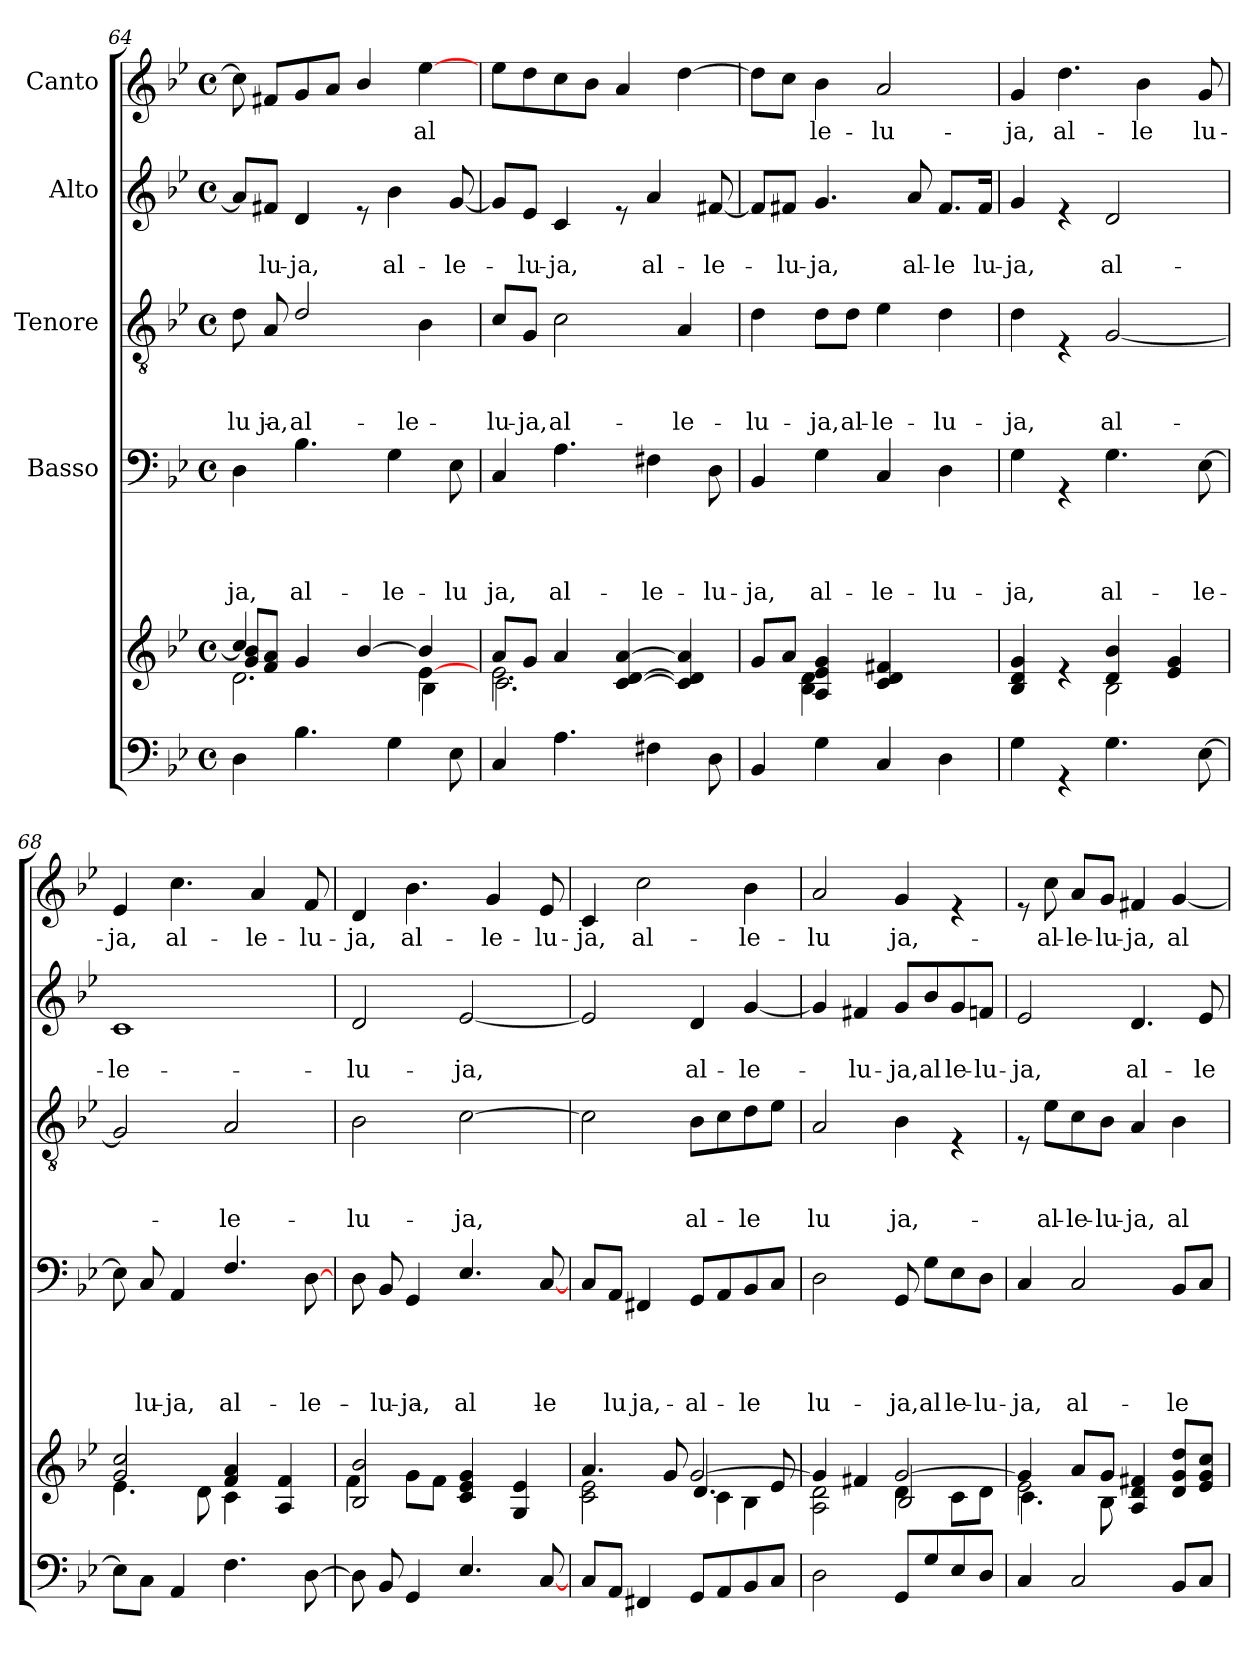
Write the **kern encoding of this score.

**kern	**kern	**kern	**text	**text	**text	**text	**kern	**text	**text	**text	**kern	**text	**text	**kern	**text
*part6	*part5	*part4	*part4	*part4	*part4	*part4	*part3	*part3	*part3	*part3	*part2	*part2	*part2	*part1	*part1
*staff6	*staff5	*staff4	*staff4	*staff4	*staff4	*staff4	*staff3	*staff3	*staff3	*staff3	*staff2	*staff2	*staff2	*staff1	*staff1
*	*	*I"Basso	*	*	*	*	*I"Tenore	*	*	*	*I"Alto	*	*	*I"Canto	*
!!LO:LB:g=z
*clefF4	*clefG2	*clefF4	*	*	*	*	*clefGv2	*	*	*	*clefG2	*	*	*clefG2	*
*k[b-e-]	*k[b-e-]	*k[b-e-]	*	*	*	*	*k[b-e-]	*	*	*	*k[b-e-]	*	*	*k[b-e-]	*
*B-:	*B-:	*B-:	*	*	*	*	*B-:	*	*	*	*B-:	*	*	*B-:	*
*M4/4	*M4/4	*M4/4	*	*	*	*	*M4/4	*	*	*	*M4/4	*	*	*M4/4	*
*met(c)	*met(c)	*met(c)	*	*	*	*	*met(c)	*	*	*	*met(c)	*	*	*met(c)	*
=64	=64	=64	=64	=64	=64	=64	=64	=64	=64	=64	=64	=64	=64	=64	=64
*	*^	*	*	*	*	*	*	*	*	*	*	*	*	*	*
*	*	*^	*	*	*	*	*	*	*	*	*	*	*	*	*	*
*	*	*	*^	*	*	*	*	*	*	*	*	*	*	*	*	*	*
!	!	!	!	!	!	!	!	!	!LO:LY:b	!	!	!	!LO:LY:b	!	!	!	!	!
*	*	*	*	*	*	*	*	*	*	*^	*	*	*	*	*	*	*^	*
4D\	4cc/]	8g/ 8b-/L	2.d\	2.ryy	4D\	.	.	.	-ja,	8d\	8ryy	.	.	-lu-	8a/L]	.	.	8cc\]	8ryy	.
!	!	!	!	!	!	!	!	!	!	!	!	!	!	!LO:LY:b	!	!	!LO:LY:b	!	!	!
.	.	8f/ 8a/J	.	.	.	.	.	.	.	8ryy	8A/	.	.	-ja,	8f#X/J	.	-lu-	4.ryy	8f#X/L	.
!	!	!	!	!	!	!	!	!	!LO:LY:b	!	!	!	!	!LO:LY:b	!	!	!LO:LY:b	!	!	!
4.B-\	4g/	2.ryy	.	.	4.B-\	.	.	.	al-	2d/	2ryy	.	.	-al-	4d/	.	-ja,	.	8g/	.
.	.	.	.	.	.	.	.	.	.	.	.	.	.	.	.	.	.	.	8a/J	.
.	[<4b-/	.	.	.	.	.	.	.	.	.	.	.	.	.	8re	.	.	4b-/	4ryy	.
!	!	!	!	!	!	!	!	!	!LO:LY:b	!	!	!	!	!	!	!	!LO:LY:b	!	!	!
4G\	.	.	.	.	4G\	.	.	.	-le-	.	.	.	.	.	4b-\	.	al-	.	.	.
!	!	!	!	!	!	!	!	!	!	!	!	!	!	!LO:LY:b	!	!	!	!	!	!LO:LY:b
.	4b-/]	.	[>4e-\	4B-\	.	.	.	.	.	4ryy	4B-\	.	.	le-	.	.	.	4ryy	[>4ee-\	-al-
!	!	!	!	!	!	!	!	!	!LO:LY:b	!	!	!	!	!	!	!	!LO:LY:b	!	!	!
8E-\	.	.	.	.	8E-\	.	.	.	-lu	.	.	.	.	.	[<8g/	.	-le-	.	.	.
*	*	*	*v	*v	*	*	*	*	*	*v	*v	*	*	*	*	*	*	*v	*v	*
=65	=65	=65	=65	=65	=65	=65	=65	=65	=65	=65	=65	=65	=65	=65	=65	=65	=65
!	!	!	!	!	!	!	!	!LO:LY:b	!	!	!	!LO:LY:b	!	!	!	!	!
4C/	8a/L	2.e-\	2.c\	4C/	.	.	.	ja,	8c/L	.	.	-lu-	8g/L]	.	.	8ee-\L	.
!	!	!	!	!	!	!	!	!	!	!	!	!LO:LY:b	!	!	!LO:LY:b	!	!
.	8g/J	.	.	.	.	.	.	.	8G/J	.	.	-ja,	8e-/J	.	-lu-	8dd\	.
!	!	!	!	!	!	!	!	!LO:LY:b	!	!	!	!LO:LY:b	!	!	!LO:LY:b	!	!
4.A\	4a/	.	.	4.A\	.	.	.	al-	2c\	.	.	al-	4c/	.	-ja,	8cc\	.
.	.	.	.	.	.	.	.	.	.	.	.	.	.	.	.	8b-\J	.
.	[<4c/ [<4d/ [<4a/	.	.	.	.	.	.	.	.	.	.	.	8re	.	.	4a/	.
!	!	!	!	!	!	!	!	!LO:LY:b	!	!	!	!	!	!	!LO:LY:b	!	!
4F#X\	.	.	.	4F#X\	.	.	.	-le-	.	.	.	.	4a/	.	al-	.	.
!	!	!	!	!	!	!	!	!	!	!	!	!LO:LY:b	!	!	!	!	!
.	4c/] 4d/] 4a/]	4ryy	4ryy	.	.	.	.	.	4A/	.	.	-le-	.	.	.	[>4dd\	.
!	!	!	!	!	!	!	!	!LO:LY:b	!	!	!	!	!	!	!LO:LY:b	!	!
8D\	.	.	.	8D\	.	.	.	-lu-	.	.	.	.	[<8f#X/	.	-le-	.	.
*	*	*v	*v	*	*	*	*	*	*	*	*	*	*	*	*	*	*
=66	=66	=66	=66	=66	=66	=66	=66	=66	=66	=66	=66	=66	=66	=66	=66	=66
!	!	!	!	!	!	!	!LO:LY:b	!	!	!	!LO:LY:b	!	!	!	!	!
4BB-/	8g/L	4ryy	4BB-/	.	.	.	-ja,	4d\	.	.	-lu-	8f#/L]	.	.	8dd\L]	.
!	!	!	!	!	!	!	!	!	!	!	!	!	!	!LO:LY:b	!	!
.	8a/J	.	.	.	.	.	.	.	.	.	.	8f#X/J	.	-lu-	8cc\J	.
!	!	!	!	!	!	!	!LO:LY:b	!	!	!	!LO:LY:b	!	!	!LO:LY:b	!	!LO:LY:b
4G\	4A/ 4e-/ 4g/	4B-\ 4d\	4G\	.	.	.	al-	8d\L	.	.	-ja,	4.g/	.	-ja,	4b-\	-le-
!	!	!	!	!	!	!	!	!	!	!	!LO:LY:b	!	!	!	!	!
.	.	.	.	.	.	.	.	8d\J	.	.	al-	.	.	.	.	.
!	!	!	!	!	!	!	!LO:LY:b	!	!	!	!LO:LY:b	!	!	!	!	!LO:LY:b
4C/	4c/ 4d/ 4f#X/	4ryy	4C/	.	.	.	-le-	4e-\	.	.	-le-	.	.	.	2a/	-lu-
!	!	!	!	!	!	!	!	!	!	!	!	!	!	!LO:LY:b	!	!
.	.	.	.	.	.	.	.	.	.	.	.	8a/	.	al-	.	.
!	!	!	!	!	!	!	!LO:LY:b	!	!	!	!LO:LY:b	!	!	!LO:LY:b	!	!
4D\	4ryy	4ryy	4D\	.	.	.	-lu-	4d\	.	.	-lu-	8.f#/L	.	-le	.	.
!	!	!	!	!	!	!	!	!	!	!	!	!	!	!LO:LY:b	!	!
.	.	.	.	.	.	.	.	.	.	.	.	16f#/Jk	.	lu-	.	.
=67	=67	=67	=67	=67	=67	=67	=67	=67	=67	=67	=67	=67	=67	=67	=67	=67
!	!	!	!	!	!	!	!LO:LY:b	!	!	!	!LO:LY:b	!	!	!LO:LY:b	!	!LO:LY:b
4G\	4B-/ 4d/ 4g/	2ryy	4G\	.	.	.	-ja,	4d\	.	.	-ja,	4g/	.	-ja,	4g/	-ja,
!	!	!	!	!	!	!	!	!	!	!	!	!	!	!	!	!LO:LY:b
4rGG	4re	.	4rGG	.	.	.	.	4rE	.	.	.	4re	.	.	4.dd\	al-
!	!	!	!	!	!	!	!LO:LY:b	!	!	!	!LO:LY:b	!	!	!LO:LY:b	!	!
4.G\	4d/ 4b-/	2B-\	4.G\	.	.	.	al-	[<2G/	.	.	al-	2d/	.	al-	.	.
!	!	!	!	!	!	!	!	!	!	!	!	!	!	!	!	!LO:LY:b
.	.	.	.	.	.	.	.	.	.	.	.	.	.	.	4b-\	-le
.	4e-/ 4g/	.	.	.	.	.	.	.	.	.	.	.	.	.	.	.
!	!	!	!	!	!	!	!LO:LY:b	!	!	!	!	!	!	!	!	!LO:LY:b
[>8E-\	.	.	[>8E-\	.	.	.	-le-	.	.	.	.	.	.	.	8g/	lu-
=68	=68	=68	=68	=68	=68	=68	=68	=68	=68	=68	=68	=68	=68	=68	=68	=68
*	*	*	*^	*	*	*	*	*	*	*	*	*	*	*	*	*
!	!	!	!	!	!	!	!	!	!	!	!	!	!	!	!LO:LY:b	!	!LO:LY:b
8E-\L]	2g/ 2cc/	4.e-\	8E-\]	8ryy	.	.	.	.	2G/]	.	.	.	1c	.	-le-	4e-/	-ja,
!	!	!	!	!	!	!	!	!LO:LY:b	!	!	!	!	!	!	!	!	!
8C\J	.	.	4.ryy	8C/	.	.	.	-lu-	.	.	.	.	.	.	.	.	.
!	!	!	!	!	!	!	!	!LO:LY:b	!	!	!	!	!	!	!	!	!LO:LY:b
4AA/	.	.	.	4AA/	.	.	.	-ja,	.	.	.	.	.	.	.	4.cc\	al-
.	.	8d\	.	.	.	.	.	.	.	.	.	.	.	.	.	.	.
!	!	!	!	!	!	!	!	!LO:LY:b	!	!	!	!LO:LY:b	!	!	!	!	!
4.F\	4f/ 4a/	4c\	4.F/	4.ryy	.	.	.	-al-	2A/	.	.	-le-	.	.	.	.	.
!	!	!	!	!	!	!	!	!	!	!	!	!	!	!	!	!	!LO:LY:b
.	.	.	.	.	.	.	.	.	.	.	.	.	.	.	.	4a/	-le-
.	4A/ 4f/	4ryy	.	.	.	.	.	.	.	.	.	.	.	.	.	.	.
!	!	!	!	!	!	!	!	!LO:LY:b	!	!	!	!	!	!	!	!	!LO:LY:b
[>8D\	.	.	8ryy	[>8D\	.	.	.	le-	.	.	.	.	.	.	.	8f/	-lu-
!!LO:PB:g=z
=69	=69	=69	=69	=69	=69	=69	=69	=69	=69	=69	=69	=69	=69	=69	=69	=69	=69
*^	*	*	*	*	*	*	*	*	*	*	*	*	*	*	*	*	*
!	!	!	!	!	!	!	!	!	!	!	!	!	!LO:LY:b	!	!	!LO:LY:b	!	!LO:LY:b
8D\]	8ryy	2B-/ 2b-/	4f\	8D\	8ryy	.	.	.	.	2B-\	.	.	-lu-	2d/	.	-lu-	4d/	-ja,
!	!	!	!	!	!	!	!	!	!LO:LY:b	!	!	!	!	!	!	!	!	!
4.ryy	8BB-/	.	.	4.ryy	8BB-/	.	.	.	-lu-	.	.	.	.	.	.	.	.	.
!	!	!	!	!	!	!	!	!	!LO:LY:b	!	!	!	!	!	!	!	!	!LO:LY:b
.	4GG/	.	8g\L	.	4GG/	.	.	.	-ja,	.	.	.	.	.	.	.	4.b-\	al-
.	.	.	8f\J	.	.	.	.	.	.	.	.	.	.	.	.	.	.	.
!	!	!	!	!	!	!	!	!	!LO:LY:b	!	!	!	!LO:LY:b	!	!	!LO:LY:b	!	!
4.E-/	4.ryy	4c/ 4e-/ 4g/	2ryy	4.E-/	4.ryy	.	.	.	-al-	[>2c\	.	.	-ja,	[<2e-/	.	-ja,	.	.
!	!	!	!	!	!	!	!	!	!	!	!	!	!	!	!	!	!	!LO:LY:b
.	.	.	.	.	.	.	.	.	.	.	.	.	.	.	.	.	4g/	-le-
.	.	4G/ 4e-/	.	.	.	.	.	.	.	.	.	.	.	.	.	.	.	.
!	!	!	!	!	!	!	!	!	!LO:LY:b	!	!	!	!	!	!	!	!	!LO:LY:b
8ryy	[<8C/	.	.	8ryy	[<8C/	.	.	.	le-	.	.	.	.	.	.	.	8e-/	-lu-
=70	=70	=70	=70	=70	=70	=70	=70	=70	=70	=70	=70	=70	=70	=70	=70	=70	=70	=70
*	*	*	*^	*	*	*	*	*	*	*	*	*	*	*	*	*	*	*
!	!	!	!	!	!	!	!	!	!	!	!	!	!	!	!	!	!	!	!LO:LY:b
*v	*v	*	*	*	*v	*v	*	*	*	*	*	*	*	*	*	*	*	*	*
8C/L	4.a/	2c\ 2e-\	2ryy	8C/L	.	.	.	.	2c\]	.	.	.	2e-/]	.	.	4c/	-ja,
!	!	!	!	!	!	!	!	!LO:LY:b	!	!	!	!	!	!	!	!	!
8AA/J	.	.	.	8AA/J	.	.	.	-lu	.	.	.	.	.	.	.	.	.
!	!	!	!	!	!	!	!	!LO:LY:b	!	!	!	!	!	!	!	!	!LO:LY:b
4FF#X/	.	.	.	4FF#X/	.	.	.	ja,-	.	.	.	.	.	.	.	2cc\	al-
.	8g/	.	.	.	.	.	.	.	.	.	.	.	.	.	.	.	.
!	!	!	!	!	!	!	!	!LO:LY:b	!	!	!	!LO:LY:b	!	!	!LO:LY:b	!	!
8GG/L	[<2g/	4.d/	4c\	8GG/L	.	.	.	-al-	8B-\L	.	.	al-	4d/	.	al-	.	.
8AA/	.	.	.	8AA/	.	.	.	.	8c\	.	.	.	.	.	.	.	.
!	!	!	!	!	!	!	!	!LO:LY:b	!	!	!	!LO:LY:b	!	!	!LO:LY:b	!	!LO:LY:b
8BB-/	.	.	4B-\	8BB-/	.	.	.	-le	8d\	.	.	-le	[<4g/	.	-le-	4b-\	-le-
8C/J	.	8e-/	.	8C/J	.	.	.	.	8e-\J	.	.	.	.	.	.	.	.
=71	=71	=71	=71	=71	=71	=71	=71	=71	=71	=71	=71	=71	=71	=71	=71	=71	=71
!	!	!	!	!	!	!	!	!LO:LY:b	!	!	!	!LO:LY:b	!	!	!	!	!LO:LY:b
2D\	4g/]	2A\ 2d\	2ryy	2D\	.	.	.	lu-	2A/	.	.	lu	4g/]	.	.	2a/	-lu
!	!	!	!	!	!	!	!	!	!	!	!	!	!	!	!LO:LY:b	!	!
.	4f#X/	.	.	.	.	.	.	.	.	.	.	.	4f#X/	.	-lu-	.	.
!	!	!	!	!	!	!	!	!LO:LY:b	!	!	!	!LO:LY:b	!	!	!LO:LY:b	!	!LO:LY:b
8GG/L	[<2g/	4d\	2B-/	8GG/	.	.	.	-ja,	4B-\	.	.	ja,-	8g/L	.	-ja,	4g/	ja,-
!	!	!	!	!	!	!	!	!LO:LY:b	!	!	!	!	!	!	!LO:LY:b	!	!
8G/	.	.	.	8G\L	.	.	.	al	.	.	.	.	8b-/	.	al	.	.
!	!	!	!	!	!	!	!	!LO:LY:b	!	!	!	!	!	!	!LO:LY:b	!	!
8E-/	.	8c\L	.	8E-\	.	.	.	le-	4rE	.	.	.	8g/	.	le-	4re	.
!	!	!	!	!	!	!	!	!LO:LY:b	!	!	!	!	!	!	!LO:LY:b	!	!
8D/J	.	8d\J	.	8D\J	.	.	.	-lu-	.	.	.	.	8fn/J	.	-lu-	.	.
=72	=72	=72	=72	=72	=72	=72	=72	=72	=72	=72	=72	=72	=72	=72	=72	=72	=72
*	*	*	*	*	*	*	*	*	*	*	*	*	*	*	*	*MM90	*
!	!	!	!	!	!	!	!	!LO:LY:b	!	!	!	!	!	!	!LO:LY:b	!	!
4C/	4g/]	2e-\	4.c\	4C/	.	.	.	-ja,	8rE	.	.	.	2e-/	.	-ja,	8re	.
!	!	!	!	!	!	!	!	!	!	!	!	!LO:LY:b	!	!	!	!	!LO:LY:b
.	.	.	.	.	.	.	.	.	8e-\L	.	.	-al-	.	.	.	8cc\	-al-
!	!	!	!	!	!	!	!	!LO:LY:b	!	!	!	!LO:LY:b	!	!	!	!	!LO:LY:b
2C/	8a/L	.	.	2C/	.	.	.	al-	8c\	.	.	-le-	.	.	.	8a/L	-le-
!	!	!	!	!	!	!	!	!	!	!	!	!LO:LY:b	!	!	!	!	!LO:LY:b
.	8g/J	.	8B-\	.	.	.	.	.	8B-\J	.	.	-lu-	.	.	.	8g/J	-lu-
!	!	!	!	!	!	!	!	!	!	!	!	!LO:LY:b	!	!	!LO:LY:b	!	!LO:LY:b
.	4A/ 4d/ 4f#X/	2ryy	2ryy	.	.	.	.	.	4A/	.	.	-ja,	4.d/	.	al-	4f#X/	-ja,
!	!	!	!	!	!	!	!	!LO:LY:b	!	!	!	!LO:LY:b	!	!	!	!	!LO:LY:b
8BB-/L	8d/ 8g/ 8dd/L	.	.	8BB-/L	.	.	.	-le	4B-\	.	.	al-	.	.	.	[<4g/	al-
!	!	!	!	!	!	!	!	!	!	!	!	!	!	!	!LO:LY:b	!	!
8C/J	8e-/ 8g/ 8cc/J	.	.	8C/J	.	.	.	.	.	.	.	.	8e-/	.	-le	.	.
*	*v	*v	*v	*	*	*	*	*	*	*	*	*	*	*	*	*	*
=	=	=	=	=	=	=	=	=	=	=	=	=	=	=	=
*-	*-	*-	*-	*-	*-	*-	*-	*-	*-	*-	*-	*-	*-	*-	*-
